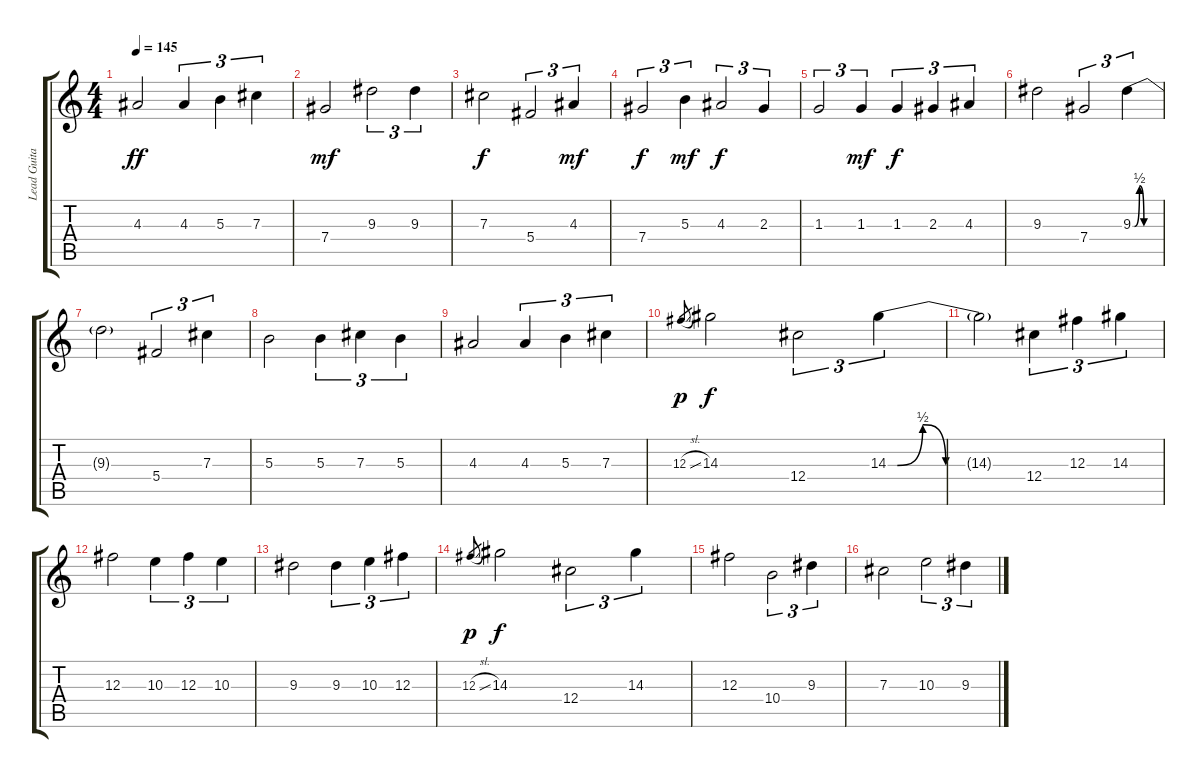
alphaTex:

\track ("Lead Guitar" "Lead Guita") {instrument overdrivenguitar}
\staff {score tabs}
\tuning (Eb4 Bb3 Gb3 Db3 Ab2 Eb2) {hide}
\ts (4 4)
\tempo 145
\clef g2
\ks c
4.3.2{dy ff} 4.3.4{tu (3 2)} 5.3.4{tu (3 2)} 7.3.4{tu (3 2)} |
7.4.2{dy mf} 9.3.2{tu (3 2)} 9.3.4{tu (3 2)} |
7.3.2{dy f} 5.4.2{tu (3 2)} 4.3.4{tu (3 2) dy mf} |
7.4.2{tu (3 2) dy f} 5.3.4{tu (3 2) dy mf} 4.3.2{tu (3 2) dy f} 2.3.4{tu (3 2)} |
1.3.2{tu (3 2)} 1.3.4{tu (3 2) dy mf} 1.3.4{tu (3 2) dy f} 2.3.4{tu (3 2)} 4.3.4{tu (3 2)} |
9.3.2 7.4.2{tu (3 2)} 9.3{be (custom 0 0 4 0 15 2 25 0 60 0)}.4{tu (3 2)} |
9.3{t}.2 5.4.2{tu (3 2)} 7.3.4{tu (3 2)} |
5.3.2 5.3.4{tu (3 2)} 7.3.4{tu (3 2)} 5.3.4{tu (3 2)} |
4.3.2 4.3.4{tu (3 2)} 5.3.4{tu (3 2)} 7.3.4{tu (3 2)} |
12.3{sl}.8{gr dy p} 14.3.2{dy f} 12.4.2{tu (3 2)} 14.3{be (custom 0 0 4 0 15 2 25 0 60 0)}.4{tu (3 2)} |
14.3{t}.2 12.4.4{tu (3 2)} 12.3.4{tu (3 2)} 14.3.4{tu (3 2)} |
12.3.2 10.3.4{tu (3 2)} 12.3.4{tu (3 2)} 10.3.4{tu (3 2)} |
9.3.2 9.3.4{tu (3 2)} 10.3.4{tu (3 2)} 12.3.4{tu (3 2)} |
12.3{sl}.8{gr dy p} 14.3.2{dy f} 12.4.2{tu (3 2)} 14.3.4{tu (3 2)} |
12.3.2 10.4.2{tu (3 2)} 9.3.4{tu (3 2)} |
7.3.2 10.3.2{tu (3 2)} 9.3.4{tu (3 2)}
